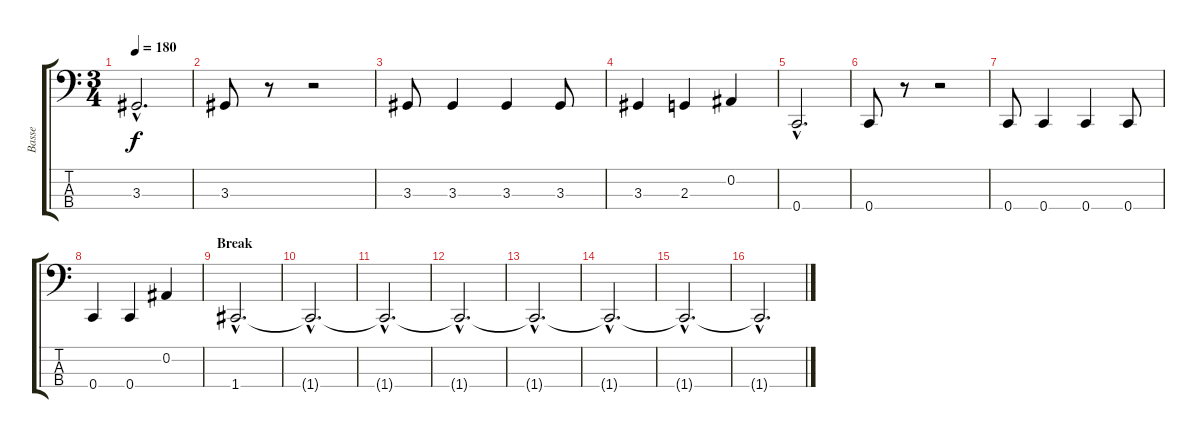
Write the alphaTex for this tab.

\track ("Basse" "Basse") {instrument electricbasspick}
\staff {score tabs}
\tuning (Eb2 Bb1 F1 C1) {hide}
\ts (3 4)
\tempo 180
\clef f4
\ks c
3.3{hac}.2{d dy f} |
3.3.8 r.8 r.2 |
3.3.8 3.3.4 3.3.4 3.3.8 |
3.3.4 2.3.4 0.2.4 |
0.4{hac}.2{d} |
0.4.8 r.8 r.2 |
0.4.8 0.4.4 0.4.4 0.4.8 |
0.4.4 0.4.4 0.2.4 |
\section ("" "Break")
1.4{hac}.2{d} |
1.4{hac t}.2{d} |
1.4{hac t}.2{d} |
1.4{hac t}.2{d} |
1.4{hac t}.2{d} |
1.4{hac t}.2{d} |
1.4{hac t}.2{d} |
1.4{hac t}.2{d}
